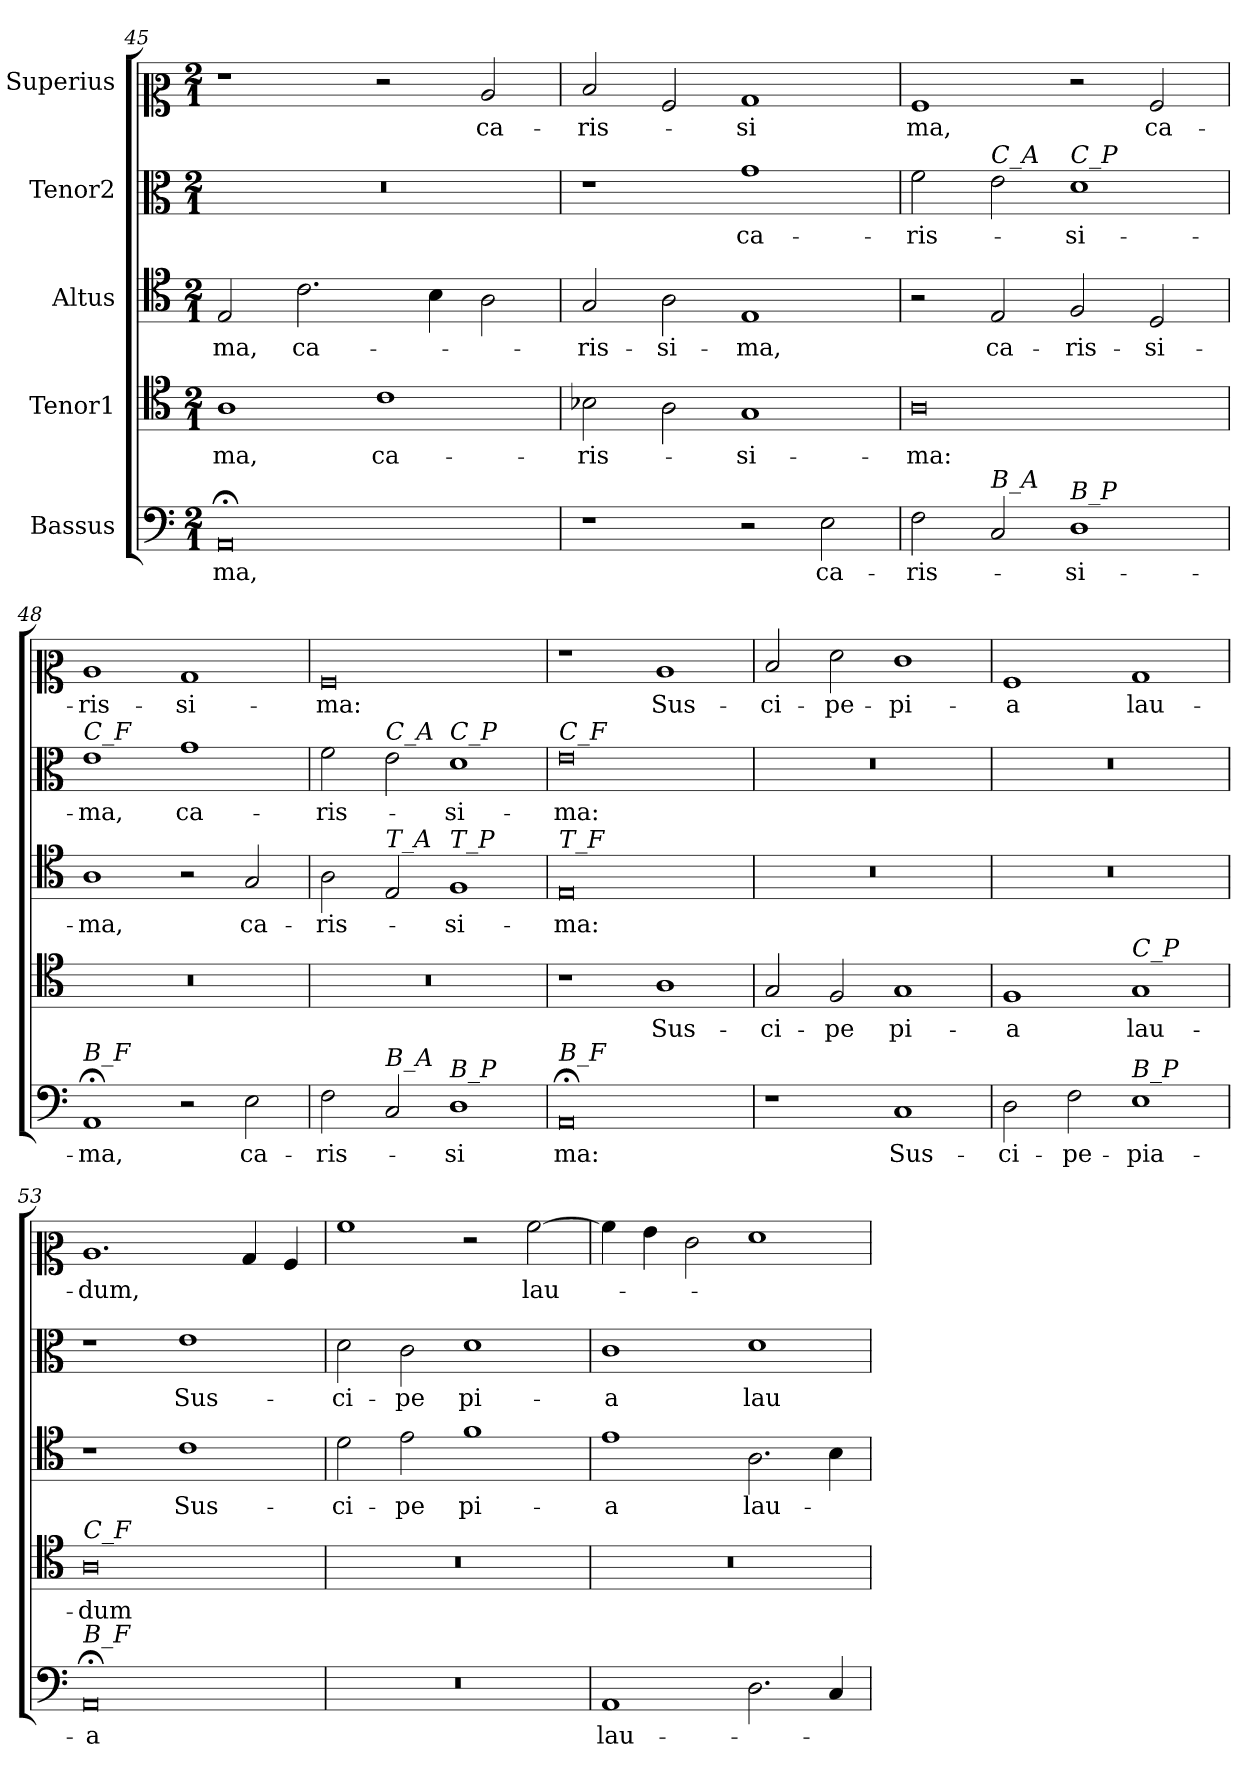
**kern	**text	**kern	**text	**kern	**text	**kern	**text	**kern	**text
*part5	*part5	*part4	*part4	*part3	*part3	*part2	*part2	*part1	*part1
*staff5	*staff5	*staff4	*staff4	*staff3	*staff3	*staff2	*staff2	*staff1	*staff1
*I"Bassus	*	*I"Tenor1	*	*I"Altus	*	*I"Tenor2	*	*I"Superius	*
*clefF4	*	*clefC4	*	*clefC4	*	*clefC3	*	*clefC2	*
*	*	*	*	*ITrd1c2	*	*	*	*	*
*k[]	*	*k[]	*	*k[b-e-]	*	*k[]	*	*k[]	*
*C:	*	*C:	*	*B-:	*	*C:	*	*C:	*
*M2/1	*	*M2/1	*	*M2/1	*	*M2/1	*	*M2/1	*
=45	=45	=45	=45	=45	=45	=45	=45	=45	=45
0AA;<	-ma,	1A	-ma,	2D/	-ma,	0r	.	1r	.
.	.	.	.	2.B-\	ca-	.	.	.	.
.	.	1c	ca-	.	.	.	.	2r	.
.	.	.	.	4A\	.	.	.	.	.
.	.	.	.	2G\	.	.	.	2c/	ca-
=46	=46	=46	=46	=46	=46	=46	=46	=46	=46
1r	.	2B-\	-ris-	2F/	-ris-	1r	.	2d/	-ris-
.	.	2A\	.	2G\	-si-	.	.	2A/	.
2r	.	1G	-si-	1D	-ma,	1g	ca-	1B	-si
2E\	ca-	.	.	.	.	.	.	.	.
=47	=47	=47	=47	=47	=47	=47	=47	=47	=47
2F\	-ris-	0A	-ma:	2r	.	2f\	-ris-	1A	ma,
!	!	!	!	!	!	!LO:TX:a:i:t=C_A	!	!	!
!LO:TX:a:i:t=B_A	!	!	!	!	!	!	!	!	!
2C/	.	.	.	2D/	ca-	2e\	.	.	.
!	!	!	!	!	!	!LO:TX:a:i:t=C_P	!	!	!
!LO:TX:a:i:t=B_P	!	!	!	!	!	!	!	!	!
1D	-si-	.	.	2E-/	-ris-	1d	-si-	2r	.
.	.	.	.	2C/	-si-	.	.	2A/	ca-
!!LO:PB:g=z
=48	=48	=48	=48	=48	=48	=48	=48	=48	=48
!	!	!	!	!	!	!LO:TX:a:i:t=C_F	!	!	!
!LO:TX:a:i:t=B_F	!	!	!	!	!	!	!	!	!
1AA;<	-ma,	0r	.	1G	-ma,	1e	-ma,	1c	-ris-
2r	.	.	.	2r	.	1g	ca-	1B	-si-
2E\	ca-	.	.	2F/	ca-	.	.	.	.
=49	=49	=49	=49	=49	=49	=49	=49	=49	=49
2F\	-ris-	0r	.	2G\	-ris-	2f\	-ris-	0A	-ma:
!	!	!	!	!	!	!LO:TX:a:i:t=C_A	!	!	!
!	!	!	!	!LO:TX:a:i:t=T_A	!	!	!	!	!
!LO:TX:a:i:t=B_A	!	!	!	!	!	!	!	!	!
2C/	.	.	.	2D/	.	2e\	.	.	.
!	!	!	!	!	!	!LO:TX:a:i:t=C_P	!	!	!
!	!	!	!	!LO:TX:a:i:t=T_P	!	!	!	!	!
!LO:TX:a:i:t=B_P	!	!	!	!	!	!	!	!	!
1D	-si	.	.	1E-	-si-	1d	-si-	.	.
=50	=50	=50	=50	=50	=50	=50	=50	=50	=50
!	!	!	!	!	!	!LO:TX:a:i:t=C_F	!	!	!
!	!	!	!	!LO:TX:a:i:t=T_F	!	!	!	!	!
!LO:TX:a:i:t=B_F	!	!	!	!	!	!	!	!	!
0AA;<	ma:	1r	.	0D	-ma:	0e	-ma:	1r	.
.	.	1A	Sus-	.	.	.	.	1c	Sus-
=51	=51	=51	=51	=51	=51	=51	=51	=51	=51
1r	.	2G/	-ci-	0r	.	0r	.	2d/	-ci-
.	.	2F/	-pe	.	.	.	.	2f\	-pe-
1C	Sus-	1G	pi-	.	.	.	.	1e	-pi-
=52	=52	=52	=52	=52	=52	=52	=52	=52	=52
2D\	-ci-	1F	-a	0r	.	0r	.	1A	-a
2F\	-pe-	.	.	.	.	.	.	.	.
!	!	!LO:TX:a:i:t=C_P	!	!	!	!	!	!	!
!LO:TX:a:i:t=B_P	!	!	!	!	!	!	!	!	!
1E	-pia-	1G	lau-	.	.	.	.	1B	lau-
=53	=53	=53	=53	=53	=53	=53	=53	=53	=53
!	!	!LO:TX:a:i:t=C_F	!	!	!	!	!	!	!
!LO:TX:a:i:t=B_F	!	!	!	!	!	!	!	!	!
0AA;<	-a	0A	-dum	1r	.	1r	.	1.c	-dum,
.	.	.	.	1B-	Sus-	1e	Sus-	.	.
.	.	.	.	.	.	.	.	4B/	.
.	.	.	.	.	.	.	.	4A/	.
=54	=54	=54	=54	=54	=54	=54	=54	=54	=54
0r	.	0r	.	2c\	-ci-	2d\	-ci-	1a	.
.	.	.	.	2d\	-pe	2c\	-pe	.	.
.	.	.	.	1e-	pi-	1d	pi-	2r	.
.	.	.	.	.	.	.	.	[2a\	lau-
=55	=55	=55	=55	=55	=55	=55	=55	=55	=55
1AA	lau-	0r	.	1d	-a	1c	-a	4a\]	.
.	.	.	.	.	.	.	.	4g\	.
.	.	.	.	.	.	.	.	2e\	.
2.D\	.	.	.	2.G\	lau-	1d	lau-	1f	.
4C/	.	.	.	4A\	.	.	.	.	.
=	=	=	=	=	=	=	=	=	=
*-	*-	*-	*-	*-	*-	*-	*-	*-	*-
